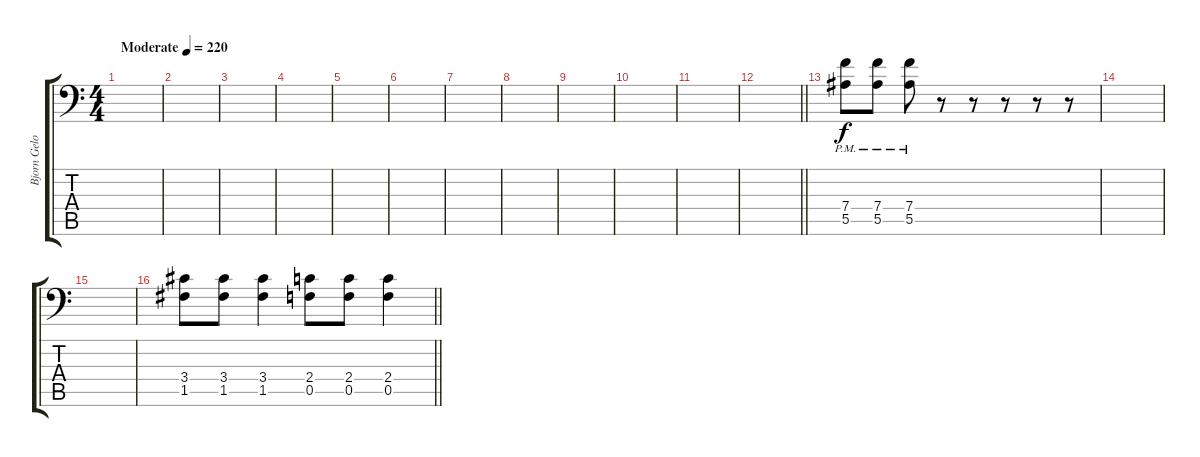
\track ("Bjorn Gelotte" "Bjorn Gelo") {instrument distortionguitar}
\staff {score tabs}
\tuning (C4 G3 Eb3 Bb2 F2 Bb1) {hide}
\ts (4 4)
\tempo (220 "Moderate")
\clef f4
\ks c
|
|
|
|
|
|
|
|
|
|
|
\barLineRight lightlight
|
(7.4{pm} 5.5{pm}).8 (7.4{pm} 5.5{pm}).8 (7.4{pm} 5.5{pm}).8 r.8 r.8 r.8 r.8 r.8 |
|
|
\barLineRight lightlight
(3.4 1.5).8 (3.4 1.5).8 (3.4 1.5).4 (2.4 0.5).8 (2.4 0.5).8 (2.4 0.5).4
